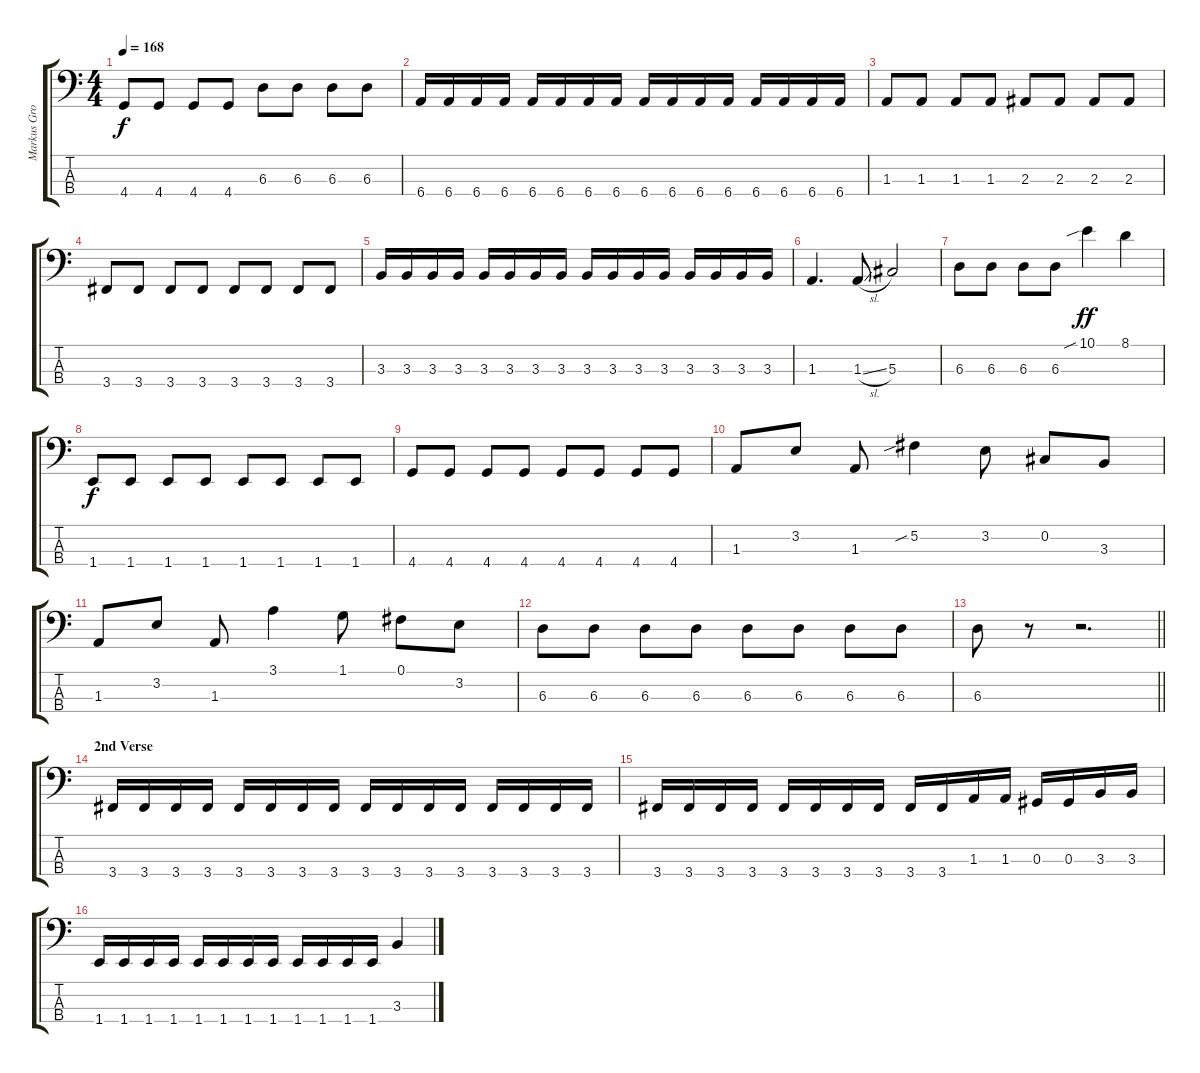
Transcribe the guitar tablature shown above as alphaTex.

\track ("Markus Grosskopf" "Markus Gro") {instrument slapbass2}
\staff {score tabs}
\tuning (Gb2 Db2 Ab1 Eb1) {hide}
\ts (4 4)
\tempo 168
\clef f4
\ks c
4.4.8{dy f} 4.4.8 4.4.8 4.4.8 6.3.8 6.3.8 6.3.8 6.3.8 |
6.4.16 6.4.16 6.4.16 6.4.16 6.4.16 6.4.16 6.4.16 6.4.16 6.4.16 6.4.16 6.4.16 6.4.16 6.4.16 6.4.16 6.4.16 6.4.16 |
1.3.8 1.3.8 1.3.8 1.3.8 2.3.8 2.3.8 2.3.8 2.3.8 |
3.4.8 3.4.8 3.4.8 3.4.8 3.4.8 3.4.8 3.4.8 3.4.8 |
3.3.16 3.3.16 3.3.16 3.3.16 3.3.16 3.3.16 3.3.16 3.3.16 3.3.16 3.3.16 3.3.16 3.3.16 3.3.16 3.3.16 3.3.16 3.3.16 |
1.3.4{d} 1.3{sl}.8 5.3.2 |
6.3.8 6.3.8 6.3.8 6.3.8 10.1{sib}.4{dy ff} 8.1.4 |
1.4.8{dy f} 1.4.8 1.4.8 1.4.8 1.4.8 1.4.8 1.4.8 1.4.8 |
4.4.8 4.4.8 4.4.8 4.4.8 4.4.8 4.4.8 4.4.8 4.4.8 |
1.3.8 3.2.8 1.3.8 5.2{sib}.4 3.2.8 0.2.8 3.3.8 |
1.3.8 3.2.8 1.3.8 3.1.4 1.1.8 0.1.8 3.2.8 |
6.3.8 6.3.8 6.3.8 6.3.8 6.3.8 6.3.8 6.3.8 6.3.8 |
\barLineRight lightlight
6.3.8 r.8 r.2{d} |
\section ("" "2nd Verse")
3.4.16 3.4.16 3.4.16 3.4.16 3.4.16 3.4.16 3.4.16 3.4.16 3.4.16 3.4.16 3.4.16 3.4.16 3.4.16 3.4.16 3.4.16 3.4.16 |
3.4.16 3.4.16 3.4.16 3.4.16 3.4.16 3.4.16 3.4.16 3.4.16 3.4.16 3.4.16 1.3.16 1.3.16 0.3.16 0.3.16 3.3.16 3.3.16 |
1.4.16 1.4.16 1.4.16 1.4.16 1.4.16 1.4.16 1.4.16 1.4.16 1.4.16 1.4.16 1.4.16 1.4.16 3.3.4
